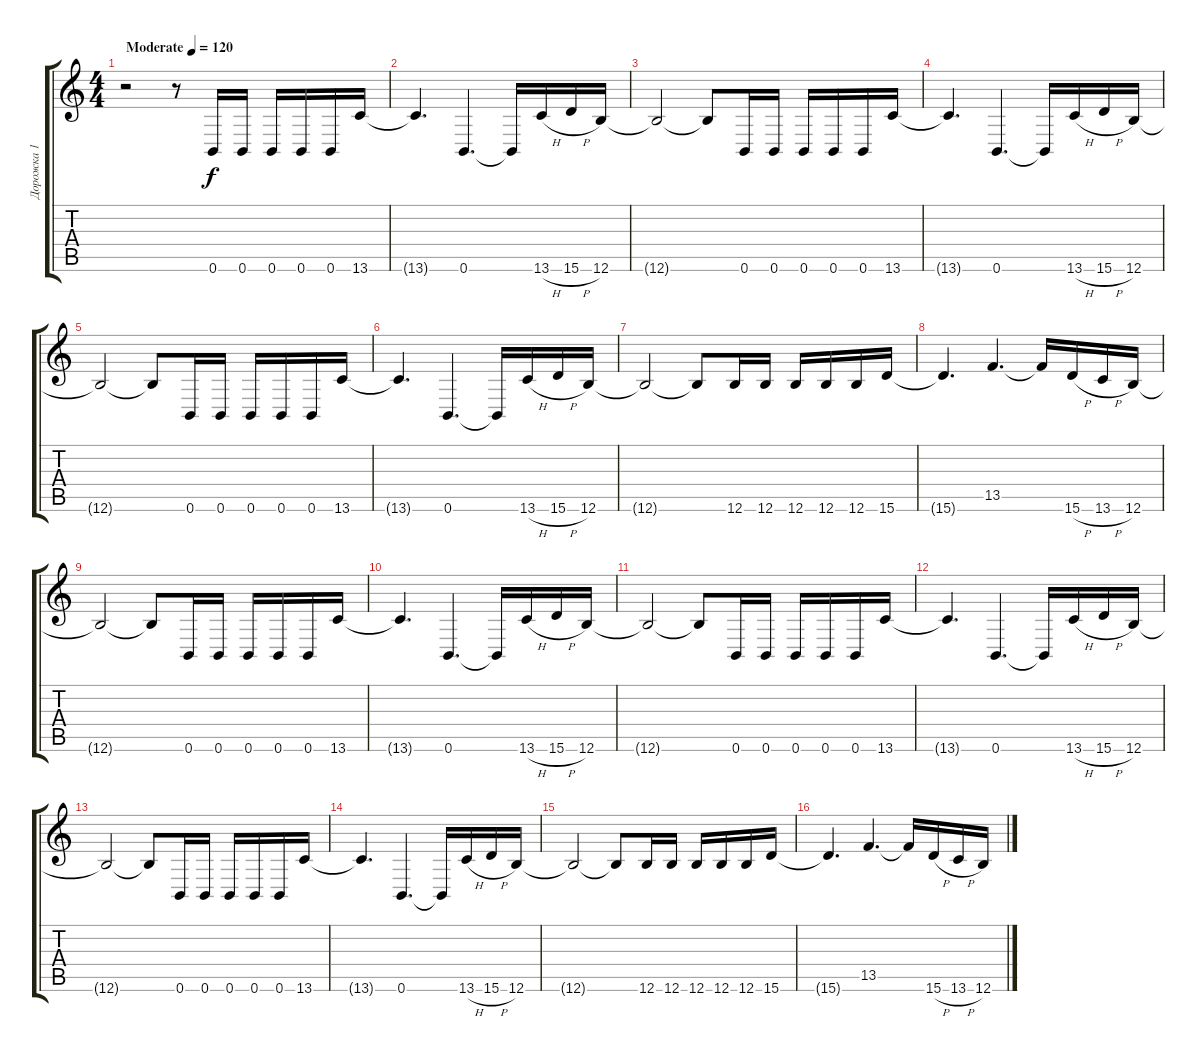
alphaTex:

\track ("Дорожка 1" "Дорожка 1") {instrument distortionguitar}
\staff {score tabs}
\tuning (B3 Gb3 D3 A2 E2 B1) {hide}
\ts (4 4)
\tempo (120 "Moderate")
\tempo 155
\tempo (120 "Moderate")
\clef g2
\ks c
r.2{dy f instrument distortionguitar} r.8 0.6.16 0.6.16 0.6.16 0.6.16 0.6.16 13.6.16 |
13.6{t}.4{d} 0.6.4{d} 0.6{t}.16 13.6{h}.16 15.6{h}.16 12.6.16 |
12.6{t}.2 12.6{t}.8 0.6.16 0.6.16 0.6.16 0.6.16 0.6.16 13.6.16 |
13.6{t}.4{d} 0.6.4{d} 0.6{t}.16 13.6{h}.16 15.6{h}.16 12.6.16 |
12.6{t}.2 12.6{t}.8 0.6.16 0.6.16 0.6.16 0.6.16 0.6.16 13.6.16 |
13.6{t}.4{d} 0.6.4{d} 0.6{t}.16 13.6{h}.16 15.6{h}.16 12.6.16 |
12.6{t}.2 12.6{t}.8 12.6.16 12.6.16 12.6.16 12.6.16 12.6.16 15.6.16 |
15.6{t}.4{d} 13.5.4{d} 13.5{t}.16 15.6{h}.16 13.6{h}.16 12.6.16 |
12.6{t}.2 12.6{t}.8 0.6.16 0.6.16 0.6.16 0.6.16 0.6.16 13.6.16 |
13.6{t}.4{d} 0.6.4{d} 0.6{t}.16 13.6{h}.16 15.6{h}.16 12.6.16 |
12.6{t}.2 12.6{t}.8 0.6.16 0.6.16 0.6.16 0.6.16 0.6.16 13.6.16 |
13.6{t}.4{d} 0.6.4{d} 0.6{t}.16 13.6{h}.16 15.6{h}.16 12.6.16 |
12.6{t}.2 12.6{t}.8 0.6.16 0.6.16 0.6.16 0.6.16 0.6.16 13.6.16 |
13.6{t}.4{d} 0.6.4{d} 0.6{t}.16 13.6{h}.16 15.6{h}.16 12.6.16 |
12.6{t}.2 12.6{t}.8 12.6.16 12.6.16 12.6.16 12.6.16 12.6.16 15.6.16 |
15.6{t}.4{d} 13.5.4{d} 13.5{t}.16 15.6{h}.16 13.6{h}.16 12.6.16
